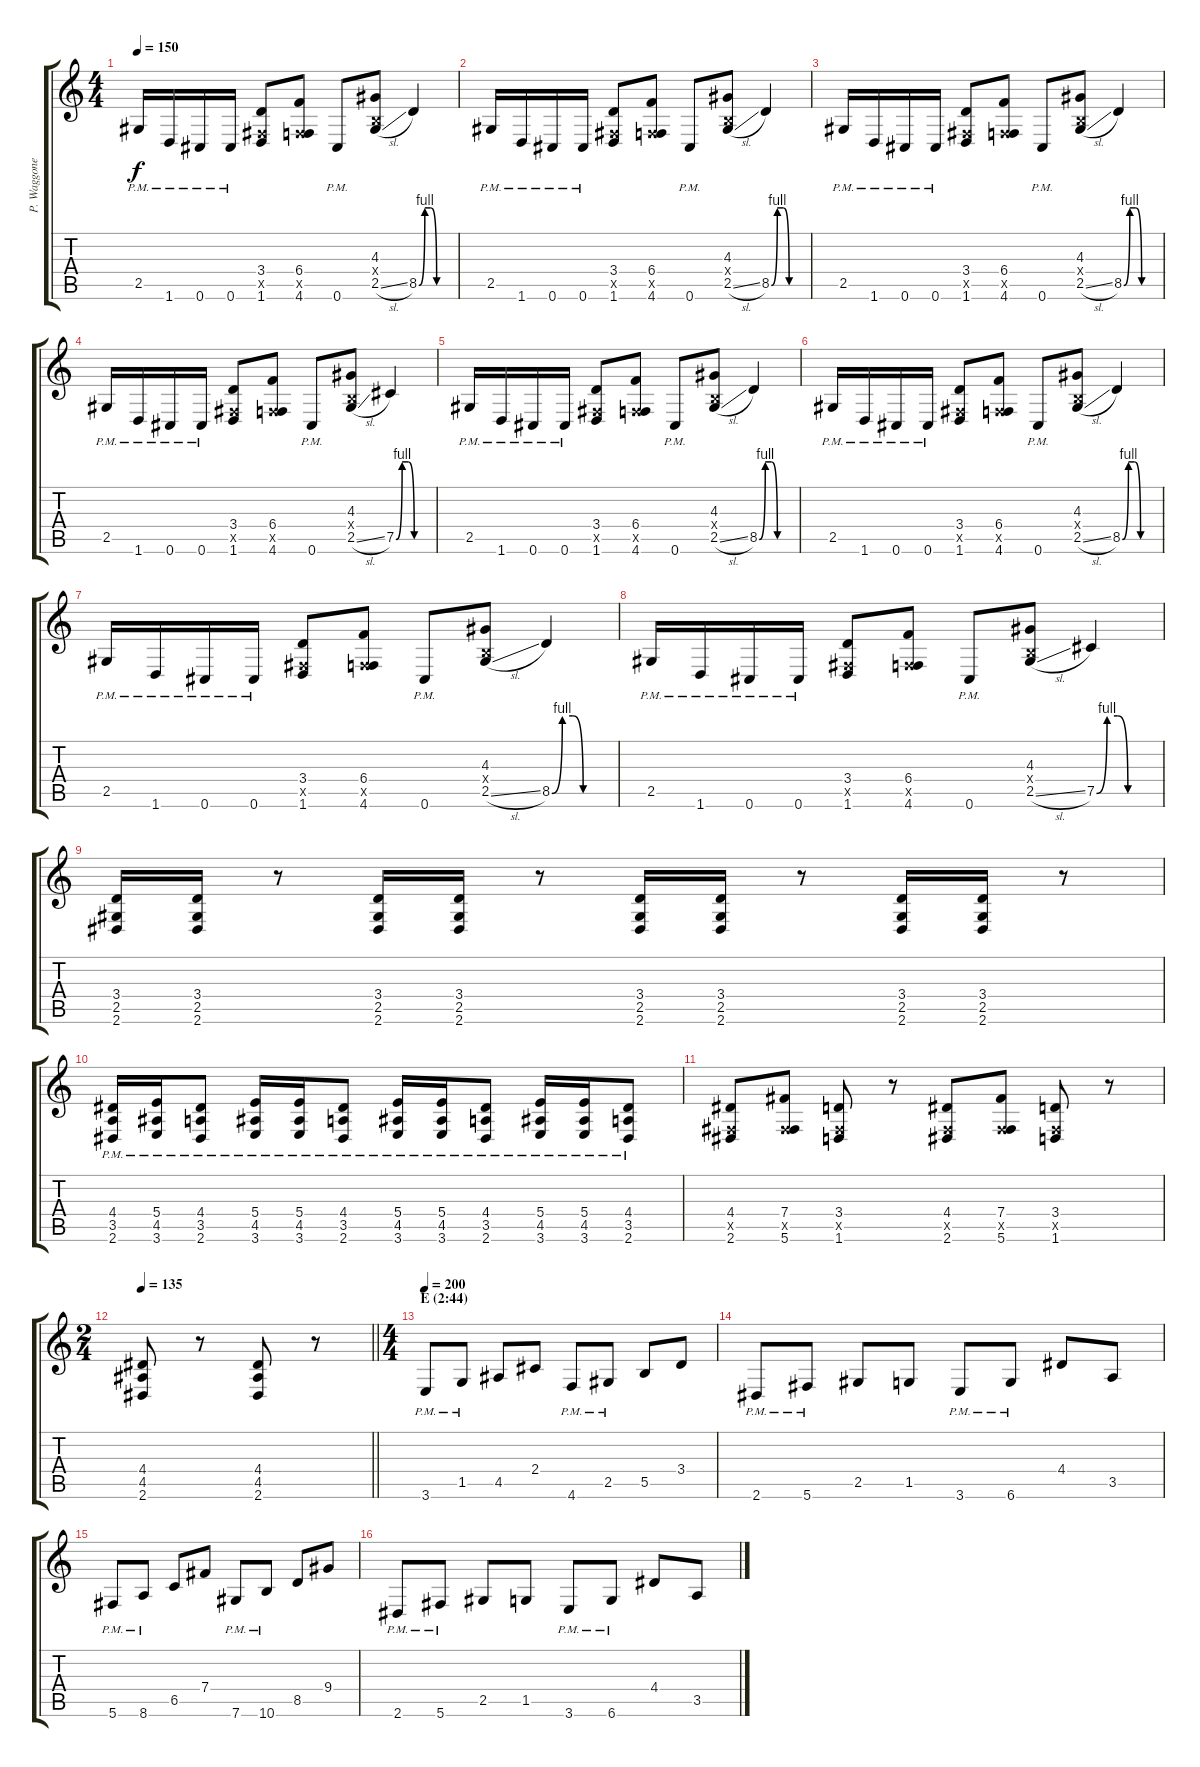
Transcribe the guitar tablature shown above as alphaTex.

\track ("P. Waggoner Gtr." "P. Waggone") {instrument distortionguitar}
\staff {score tabs}
\tuning (Db4 Ab3 E3 B2 Gb2 Db2) {hide}
\ts (4 4)
\tempo 150
\clef g2
\ks c
2.5{pm}.16{dy f} 1.6{pm}.16 0.6{pm}.16 0.6{pm}.16 (3.4 0.5{x} 1.6).8 (6.4 0.5{x} 4.6).8 0.6{pm}.8 (4.3 0.4{x} 2.5{sl}).8 8.5{be (custom 0 0 10 4 20 4 30 0 60 0)}.4 |
2.5{pm}.16 1.6{pm}.16 0.6{pm}.16 0.6{pm}.16 (3.4 0.5{x} 1.6).8 (6.4 0.5{x} 4.6).8 0.6{pm}.8 (4.3 0.4{x} 2.5{sl}).8 8.5{be (custom 0 0 10 4 20 4 30 0 60 0)}.4 |
2.5{pm}.16 1.6{pm}.16 0.6{pm}.16 0.6{pm}.16 (3.4 0.5{x} 1.6).8 (6.4 0.5{x} 4.6).8 0.6{pm}.8 (4.3 0.4{x} 2.5{sl}).8 8.5{be (custom 0 0 10 4 20 4 30 0 60 0)}.4 |
2.5{pm}.16 1.6{pm}.16 0.6{pm}.16 0.6{pm}.16 (3.4 0.5{x} 1.6).8 (6.4 0.5{x} 4.6).8 0.6{pm}.8 (4.3 0.4{x} 2.5{sl}).8 7.5{be (custom 0 0 10 4 20 4 30 0 60 0)}.4 |
2.5{pm}.16 1.6{pm}.16 0.6{pm}.16 0.6{pm}.16 (3.4 0.5{x} 1.6).8 (6.4 0.5{x} 4.6).8 0.6{pm}.8 (4.3 0.4{x} 2.5{sl}).8 8.5{be (custom 0 0 10 4 20 4 30 0 60 0)}.4 |
2.5{pm}.16 1.6{pm}.16 0.6{pm}.16 0.6{pm}.16 (3.4 0.5{x} 1.6).8 (6.4 0.5{x} 4.6).8 0.6{pm}.8 (4.3 0.4{x} 2.5{sl}).8 8.5{be (custom 0 0 10 4 20 4 30 0 60 0)}.4 |
2.5{pm}.16 1.6{pm}.16 0.6{pm}.16 0.6{pm}.16 (3.4 0.5{x} 1.6).8 (6.4 0.5{x} 4.6).8 0.6{pm}.8 (4.3 0.4{x} 2.5{sl}).8 8.5{be (custom 0 0 10 4 20 4 30 0 60 0)}.4 |
2.5{pm}.16 1.6{pm}.16 0.6{pm}.16 0.6{pm}.16 (3.4 0.5{x} 1.6).8 (6.4 0.5{x} 4.6).8 0.6{pm}.8 (4.3 0.4{x} 2.5{sl}).8 7.5{be (custom 0 0 10 4 20 4 30 0 60 0)}.4 |
(3.4 2.5 2.6).16 (3.4 2.5 2.6).16 r.8 (3.4 2.5 2.6).16 (3.4 2.5 2.6).16 r.8 (3.4 2.5 2.6).16 (3.4 2.5 2.6).16 r.8 (3.4 2.5 2.6).16 (3.4 2.5 2.6).16 r.8 |
(4.4{pm} 3.5{pm} 2.6{pm}).16 (5.4{pm} 4.5{pm} 3.6{pm}).16 (4.4{pm} 3.5{pm} 2.6{pm}).8 (5.4{pm} 4.5{pm} 3.6{pm}).16 (5.4{pm} 4.5{pm} 3.6{pm}).16 (4.4{pm} 3.5{pm} 2.6{pm}).8 (5.4{pm} 4.5{pm} 3.6{pm}).16 (5.4{pm} 4.5{pm} 3.6{pm}).16 (4.4{pm} 3.5{pm} 2.6{pm}).8 (5.4{pm} 4.5{pm} 3.6{pm}).16 (5.4{pm} 4.5{pm} 3.6{pm}).16 (4.4{pm} 3.5{pm} 2.6{pm}).8 |
(4.4 0.5{x} 2.6).8 (7.4 0.5{x} 5.6).8 (3.4 0.5{x} 1.6).8 r.8 (4.4 0.5{x} 2.6).8 (7.4 0.5{x} 5.6).8 (3.4 0.5{x} 1.6).8 r.8 |
\ts (2 4)
\tempo 135
\barLineRight lightlight
(4.4 4.5 2.6).8 r.8 (4.4 4.5 2.6).8 r.8 |
\ts (4 4)
\section ("" "E (2:44)")
\tempo 200
3.6{pm}.8 1.5{pm}.8 4.5.8 2.4.8 4.6{pm}.8 2.5{pm}.8 5.5.8 3.4.8 |
2.6{pm}.8 5.6{pm}.8 2.5.8 1.5.8 3.6{pm}.8 6.6{pm}.8 4.4.8 3.5.8 |
5.6{pm}.8 8.6{pm}.8 6.5.8 7.4.8 7.6{pm}.8 10.6{pm}.8 8.5.8 9.4.8 |
2.6{pm}.8 5.6{pm}.8 2.5.8 1.5.8 3.6{pm}.8 6.6{pm}.8 4.4.8 3.5.8
